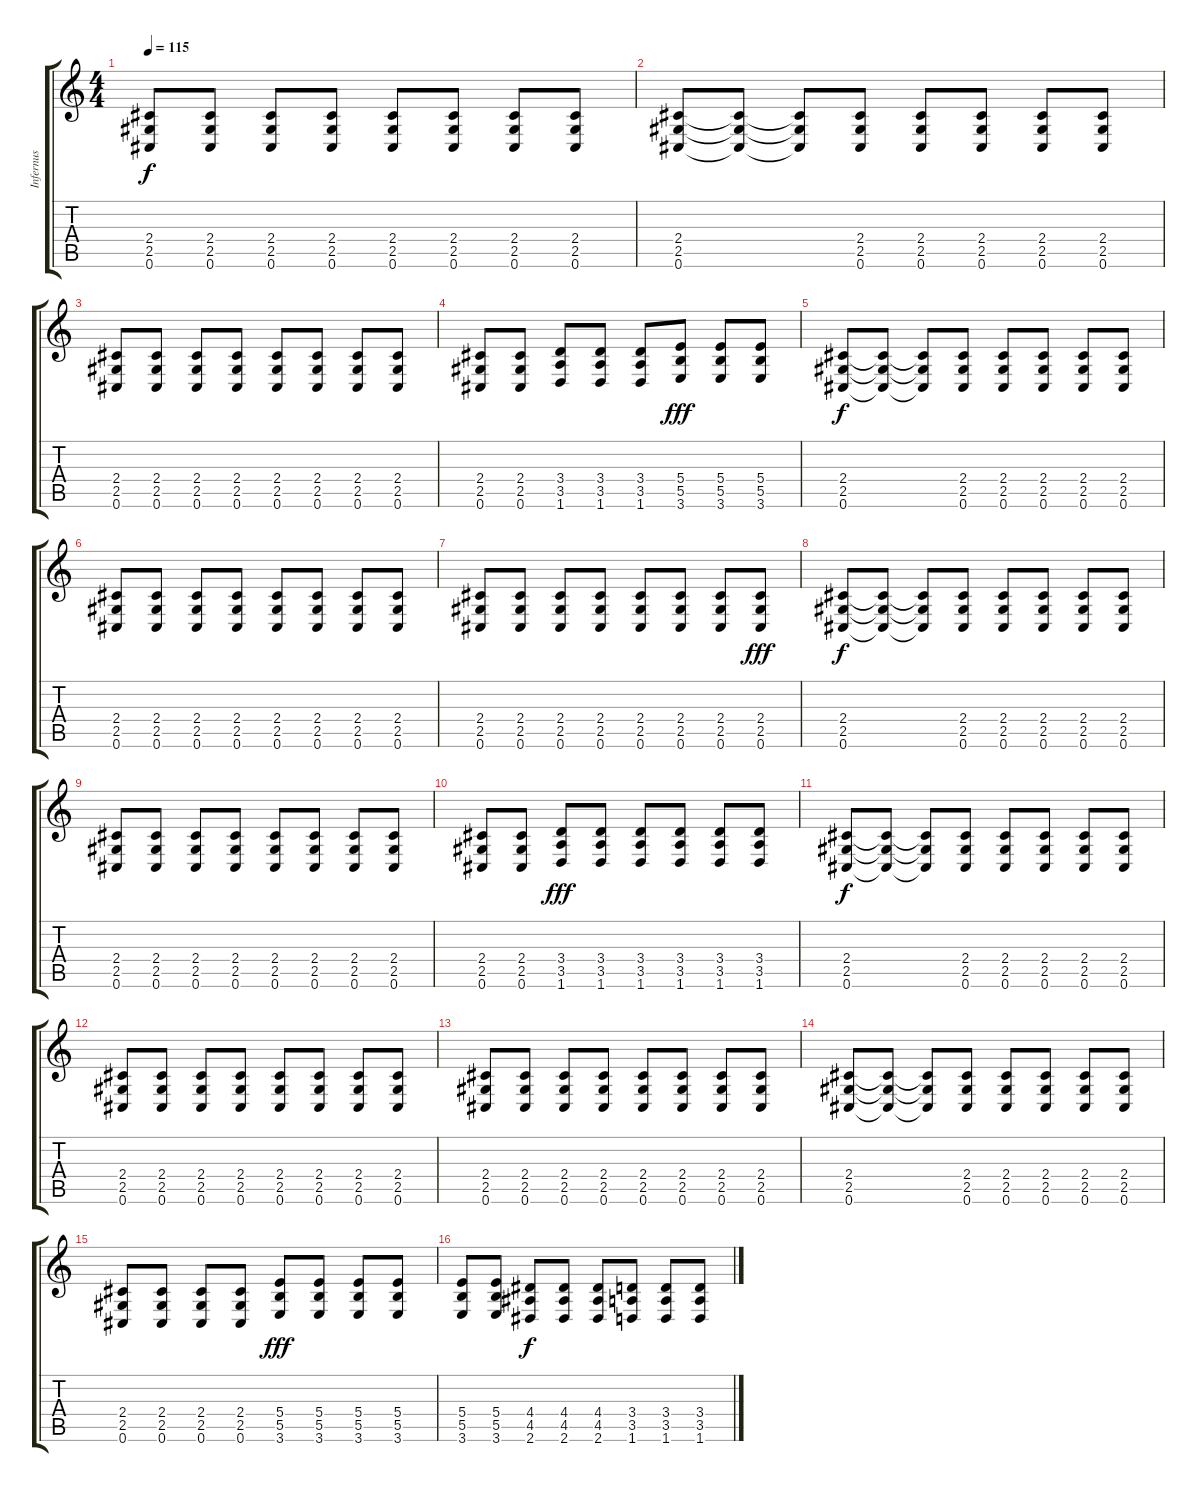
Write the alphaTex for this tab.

\track ("Infernus" "Infernus") {instrument distortionguitar}
\staff {score tabs}
\tuning (Db4 Ab3 E3 B2 Gb2 Db2) {hide}
\ts (4 4)
\tempo 115
\clef g2
\ks c
(2.4 2.5 0.6).8{dy f} (2.4 2.5 0.6).8 (2.4 2.5 0.6).8 (2.4 2.5 0.6).8 (2.4 2.5 0.6).8 (2.4 2.5 0.6).8 (2.4 2.5 0.6).8 (2.4 2.5 0.6).8 |
(2.4 2.5 0.6).8 (2.4{t} 2.5{t} 0.6{t}).8 (2.4{t} 2.5{t} 0.6{t}).8 (2.4 2.5 0.6).8 (2.4 2.5 0.6).8 (2.4 2.5 0.6).8 (2.4 2.5 0.6).8 (2.4 2.5 0.6).8 |
(2.4 2.5 0.6).8 (2.4 2.5 0.6).8 (2.4 2.5 0.6).8 (2.4 2.5 0.6).8 (2.4 2.5 0.6).8 (2.4 2.5 0.6).8 (2.4 2.5 0.6).8 (2.4 2.5 0.6).8 |
(2.4 2.5 0.6).8 (2.4 2.5 0.6).8 (3.4 3.5 1.6).8 (3.4 3.5 1.6).8 (3.4 3.5 1.6).8 (5.4 5.5 3.6).8{dy fff} (5.4 5.5 3.6).8 (5.4 5.5 3.6).8 |
(2.4 2.5 0.6).8{dy f volume 11} (2.4{t} 2.5{t} 0.6{t}).8 (2.4{t} 2.5{t} 0.6{t}).8 (2.4 2.5 0.6).8 (2.4 2.5 0.6).8 (2.4 2.5 0.6).8 (2.4 2.5 0.6).8 (2.4 2.5 0.6).8 |
(2.4 2.5 0.6).8 (2.4 2.5 0.6).8 (2.4 2.5 0.6).8 (2.4 2.5 0.6).8 (2.4 2.5 0.6).8 (2.4 2.5 0.6).8 (2.4 2.5 0.6).8 (2.4 2.5 0.6).8 |
(2.4 2.5 0.6).8 (2.4 2.5 0.6).8 (2.4 2.5 0.6).8 (2.4 2.5 0.6).8 (2.4 2.5 0.6).8 (2.4 2.5 0.6).8 (2.4 2.5 0.6).8 (2.4 2.5 0.6).8{dy fff} |
(2.4 2.5 0.6).8{dy f} (2.4{t} 2.5{t} 0.6{t}).8 (2.4{t} 2.5{t} 0.6{t}).8 (2.4 2.5 0.6).8 (2.4 2.5 0.6).8 (2.4 2.5 0.6).8 (2.4 2.5 0.6).8 (2.4 2.5 0.6).8 |
(2.4 2.5 0.6).8 (2.4 2.5 0.6).8 (2.4 2.5 0.6).8 (2.4 2.5 0.6).8 (2.4 2.5 0.6).8 (2.4 2.5 0.6).8 (2.4 2.5 0.6).8 (2.4 2.5 0.6).8 |
(2.4 2.5 0.6).8 (2.4 2.5 0.6).8 (3.4 3.5 1.6).8{dy fff} (3.4 3.5 1.6).8 (3.4 3.5 1.6).8 (3.4 3.5 1.6).8 (3.4 3.5 1.6).8 (3.4 3.5 1.6).8 |
(2.4 2.5 0.6).8{dy f} (2.4{t} 2.5{t} 0.6{t}).8 (2.4{t} 2.5{t} 0.6{t}).8 (2.4 2.5 0.6).8 (2.4 2.5 0.6).8 (2.4 2.5 0.6).8 (2.4 2.5 0.6).8 (2.4 2.5 0.6).8 |
(2.4 2.5 0.6).8 (2.4 2.5 0.6).8 (2.4 2.5 0.6).8 (2.4 2.5 0.6).8 (2.4 2.5 0.6).8 (2.4 2.5 0.6).8 (2.4 2.5 0.6).8 (2.4 2.5 0.6).8 |
(2.4 2.5 0.6).8 (2.4 2.5 0.6).8 (2.4 2.5 0.6).8 (2.4 2.5 0.6).8 (2.4 2.5 0.6).8 (2.4 2.5 0.6).8 (2.4 2.5 0.6).8 (2.4 2.5 0.6).8 |
(2.4 2.5 0.6).8 (2.4{t} 2.5{t} 0.6{t}).8 (2.4{t} 2.5{t} 0.6{t}).8 (2.4 2.5 0.6).8 (2.4 2.5 0.6).8 (2.4 2.5 0.6).8 (2.4 2.5 0.6).8 (2.4 2.5 0.6).8 |
(2.4 2.5 0.6).8 (2.4 2.5 0.6).8 (2.4 2.5 0.6).8 (2.4 2.5 0.6).8 (5.4 5.5 3.6).8{dy fff} (5.4 5.5 3.6).8 (5.4 5.5 3.6).8 (5.4 5.5 3.6).8 |
(5.4 5.5 3.6).8 (5.4 5.5 3.6).8 (4.4 4.5 2.6).8{dy f} (4.4 4.5 2.6).8 (4.4 4.5 2.6).8 (3.4 3.5 1.6).8 (3.4 3.5 1.6).8 (3.4 3.5 1.6).8
